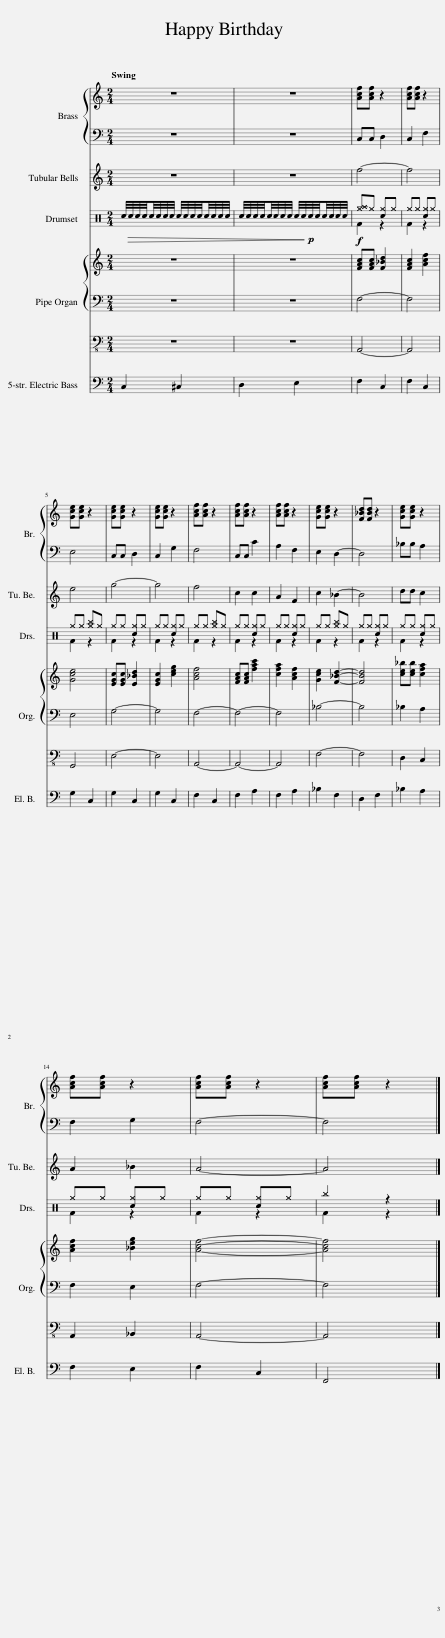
X:1
%%score { 1 | 2 } 3 ( 4 5 ) { 6 | 7 | 8 } 9
L:1/8
M:2/4
I:linebreak $
K:C
V:1 treble
V:2 bass
V:3 treble
V:4 perc
K:none
V:5 perc
K:none
V:6 treble
V:7 bass
V:8 bass-8
V:9 bass transpose=-12
V:1
 z4 | z4 | [Acf][Acf] z2 | [Acf][Acf] z2 |$ [Gce][Gce] z2 | %5
 [Gce][Gce] z2 | [Gce][Gce] z2 | [Acf][Acf] z2 | [Acf][Acf] z2 | [Acf][Acf] z2 | %10
 [Gce][Gce] z2 | [F_Bd][FBd] z2 | [Gce][Gce] z2 |$ [Acf][Acf] z2 | [Acf][Acf] z2 | %15
 [Acf][Acf] z2 |] %16
V:2
 z4 | z4 | C,C, D,2 | C,2 F,2 |$ E,4 | %5
 C,C, D,2 | C,2 G,2 | F,4 | C,C, C2 | A,2 F,2 | %10
 E,2 D,2- | D,4 | _B,B, A,2 |$ F,2 G,2 | F,4- | %15
 F,4 |] %16
V:3
 z4 | z4 | f4- | f4 |$ e4 | %5
 g4- | g4 | f4 | c2 c2 | A2 F2 | %10
 c2 _B2- | B4 | dd c2 |$ A2 _B2 | A4- | %15
 A4 |] %16
V:4
 c/4!>(!c/4c/4c/4c/4c/4c/4c/4 c/4c/4c/4c/4c/4c/4c/4c/4 | c/4c/4c/4c/4c/4c/4c/4c/4 c/4c/4!>)!!p!c/4c/4c/4c/4c/4c/4 |!f! [^g^a]^g [c^g]^g | ^g^g [c^g]^g |$ ^g^g [^g^b]^g | %5
 ^g^g [c^g]^g | ^g^g [c^g]^g | ^g^g [^g^b]^g | ^g^g [c^g]^g | ^g^g [c^g]^g | %10
 ^g^g [^g^b]^g | ^g^g [c^g]^g | ^g^g [c^g]^g |$ ^g^g [c^g]^g | ^g^g [c^g]^g | %15
 ^b2 z2 |] %16
V:5
 x4 | x4 | F2 z2 | F2 z2 |$ F2 z2 | %5
 F2 z2 | F2 z2 | F2 z2 | F2 z2 | F2 z2 | %10
 F2 z2 | F2 z2 | F2 z2 |$ F2 z2 | F2 z2 | %15
 F2 z2 |] %16
V:6
 z4 | z4 | [FAc][FAc] [F_Bd]2 | [FAc]2 [Acf]2 |$ [Gce]4 | %5
 [EGc][EGc] [E_Bd]2 | [EGc]2 [ceg]2 | [Acf]4 | [FAc][FAc] [fac']2 | [cfa]2 [Acf]2 | %10
 [Gce]2 [F_Bd]2- | [FBd]4 | [ce_b][ceb] [cfa]2 |$ [Acf]2 [_Beg]2 | [Acf]4- | %15
 [Acf]4 |] %16
V:7
 z4 | z4 | F,4- | F,4 |$ E,4 | %5
 G,4- | G,4 | F,4- | F,4- | F,4 | %10
 _B,4- | B,4 | _B,2 A,2 |$ F,2 E,2 | F,4- | %15
 F,4 |] %16
V:8
 z4 | z4 | A,,4- | A,,4 |$ G,,4 | %5
 E,4- | E,4 | A,,4- | A,,4- | A,,4 | %10
 F,4- | F,4 | D,2 C,2 |$ A,,2 _B,,2 | A,,4- | %15
 A,,4 |] %16
V:9
 C,2 ^C,2 | D,2 E,2 | F,2 C,2 | F,2 C,2 |$ G,2 C,2 | %5
 G,2 C,2 | G,2 C,2 | F,2 C,2 | F,2 A,2 | F,2 A,2 | %10
 _B,2 F,2 | D,2 F,2 | _B,2 A,2 |$ F,2 E,2 | F,2 C,2 | %15
 F,,4 |] %16
